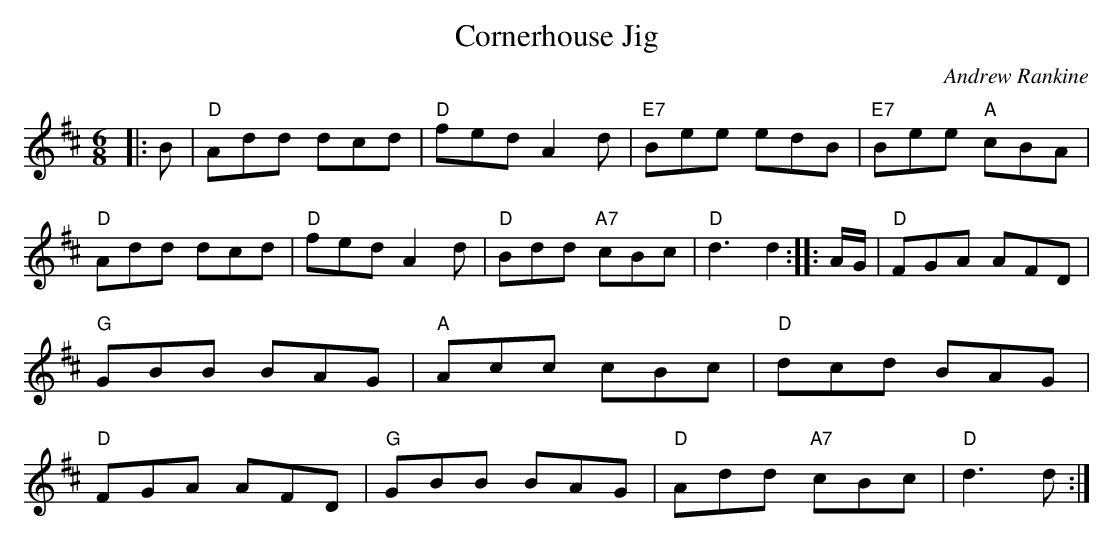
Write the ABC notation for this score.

X:1
T:Cornerhouse Jig
C:Andrew Rankine
M:6/8
L:1/8
E:13
K:D
|:B|"D"Add dcd|"D"fed A2 d|"E7"Bee edB|"E7"Bee "A"cBA|"D"Add dcd|\
"D"fed A2 d|"D"Bdd "A7"cBc|"D"d3 d2::A/G/|"D"FGA AFD|"G"GBB BAG|\
"A"Acc cBc|"D"dcd BAG|"D"FGA AFD|"G"GBB BAG|"D"Add "A7"cBc|"D"d3 d:|**
